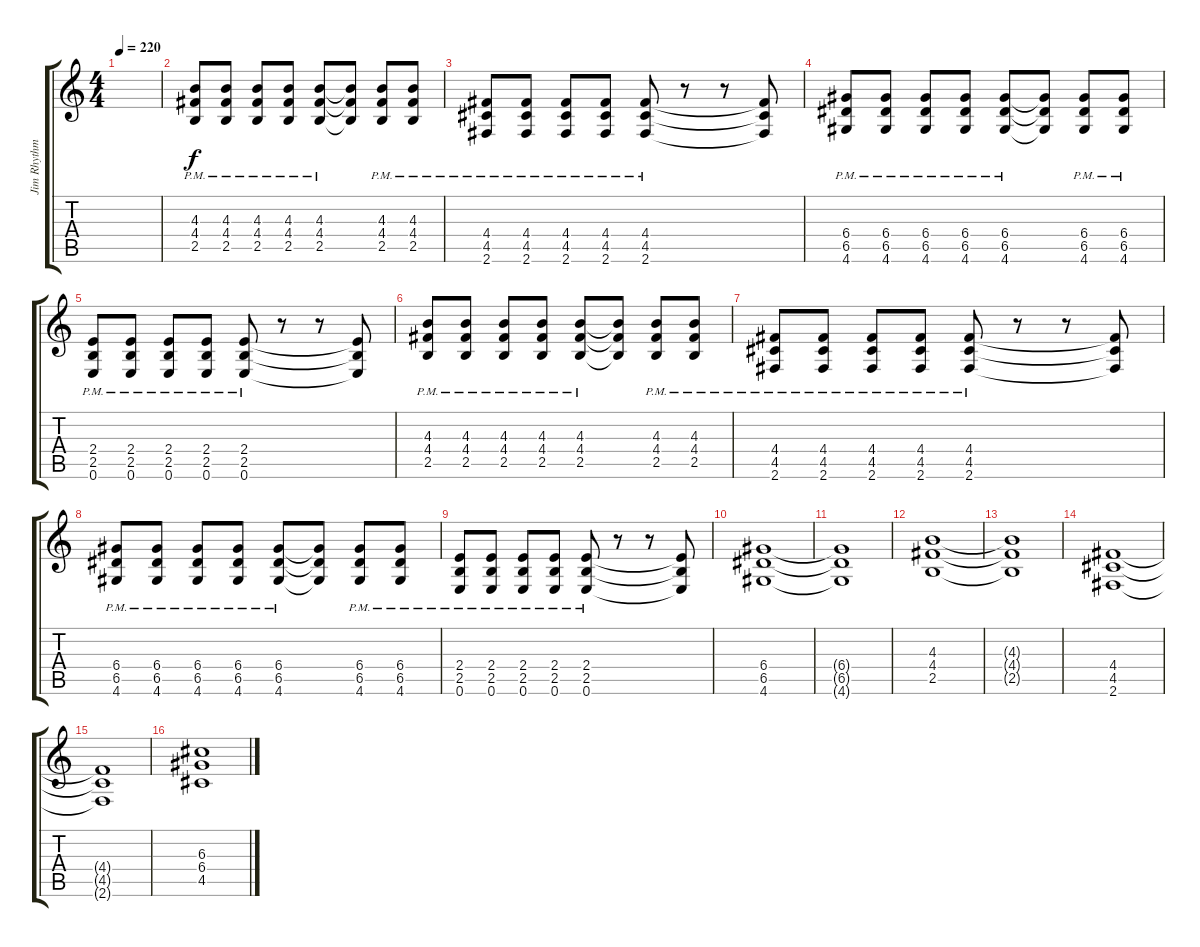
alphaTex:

\track ("Jim Rhythm" "Jim Rhythm") {instrument distortionguitar}
\staff {score tabs}
\tuning (E4 B3 G3 D3 A2 E2) {hide}
\ts (4 4)
\tempo 220
\clef g2
\ks c
|
(4.3{pm} 4.4{pm} 2.5{pm}).8 (4.3{pm} 4.4{pm} 2.5{pm}).8 (4.3{pm} 4.4{pm} 2.5{pm}).8 (4.3{pm} 4.4{pm} 2.5{pm}).8 (4.3{pm} 4.4{pm} 2.5{pm}).8 (4.3{t} 4.4{t} 2.5{t}).8 (4.3{pm} 4.4{pm} 2.5{pm}).8 (4.3{pm} 4.4{pm} 2.5{pm}).8 |
(4.4{pm} 4.5{pm} 2.6{pm}).8 (4.4{pm} 4.5{pm} 2.6{pm}).8 (4.4{pm} 4.5{pm} 2.6{pm}).8 (4.4{pm} 4.5{pm} 2.6{pm}).8 (4.4{pm} 4.5{pm} 2.6{pm}).8 r.8 r.8 (4.4{t} 4.5{t} 2.6{t}).8 |
(6.4{pm} 6.5{pm} 4.6{pm}).8 (6.4{pm} 6.5{pm} 4.6{pm}).8 (6.4{pm} 6.5{pm} 4.6{pm}).8 (6.4{pm} 6.5{pm} 4.6{pm}).8 (6.4{pm} 6.5{pm} 4.6{pm}).8 (6.4{t} 6.5{t} 4.6{t}).8 (6.4{pm} 6.5{pm} 4.6{pm}).8 (6.4{pm} 6.5{pm} 4.6{pm}).8 |
(2.4{pm} 2.5{pm} 0.6{pm}).8 (2.4{pm} 2.5{pm} 0.6{pm}).8 (2.4{pm} 2.5{pm} 0.6{pm}).8 (2.4{pm} 2.5{pm} 0.6{pm}).8 (2.4{pm} 2.5{pm} 0.6{pm}).8 r.8 r.8 (2.4{t} 2.5{t} 0.6{t}).8 |
(4.3{pm} 4.4{pm} 2.5{pm}).8 (4.3{pm} 4.4{pm} 2.5{pm}).8 (4.3{pm} 4.4{pm} 2.5{pm}).8 (4.3{pm} 4.4{pm} 2.5{pm}).8 (4.3{pm} 4.4{pm} 2.5{pm}).8 (4.3{t} 4.4{t} 2.5{t}).8 (4.3{pm} 4.4{pm} 2.5{pm}).8 (4.3{pm} 4.4{pm} 2.5{pm}).8 |
(4.4{pm} 4.5{pm} 2.6{pm}).8 (4.4{pm} 4.5{pm} 2.6{pm}).8 (4.4{pm} 4.5{pm} 2.6{pm}).8 (4.4{pm} 4.5{pm} 2.6{pm}).8 (4.4{pm} 4.5{pm} 2.6{pm}).8 r.8 r.8 (4.4{t} 4.5{t} 2.6{t}).8 |
(6.4{pm} 6.5{pm} 4.6{pm}).8 (6.4{pm} 6.5{pm} 4.6{pm}).8 (6.4{pm} 6.5{pm} 4.6{pm}).8 (6.4{pm} 6.5{pm} 4.6{pm}).8 (6.4{pm} 6.5{pm} 4.6{pm}).8 (6.4{t} 6.5{t} 4.6{t}).8 (6.4{pm} 6.5{pm} 4.6{pm}).8 (6.4{pm} 6.5{pm} 4.6{pm}).8 |
(2.4{pm} 2.5{pm} 0.6{pm}).8 (2.4{pm} 2.5{pm} 0.6{pm}).8 (2.4{pm} 2.5{pm} 0.6{pm}).8 (2.4{pm} 2.5{pm} 0.6{pm}).8 (2.4{pm} 2.5{pm} 0.6{pm}).8 r.8 r.8 (2.4{t} 2.5{t} 0.6{t}).8 |
(6.4 6.5 4.6).1 |
(6.4{t} 6.5{t} 4.6{t}).1 |
(4.3 4.4 2.5).1 |
(4.3{t} 4.4{t} 2.5{t}).1 |
(4.4 4.5 2.6).1 |
(4.4{t} 4.5{t} 2.6{t}).1 |
(6.3 6.4 4.5).1
